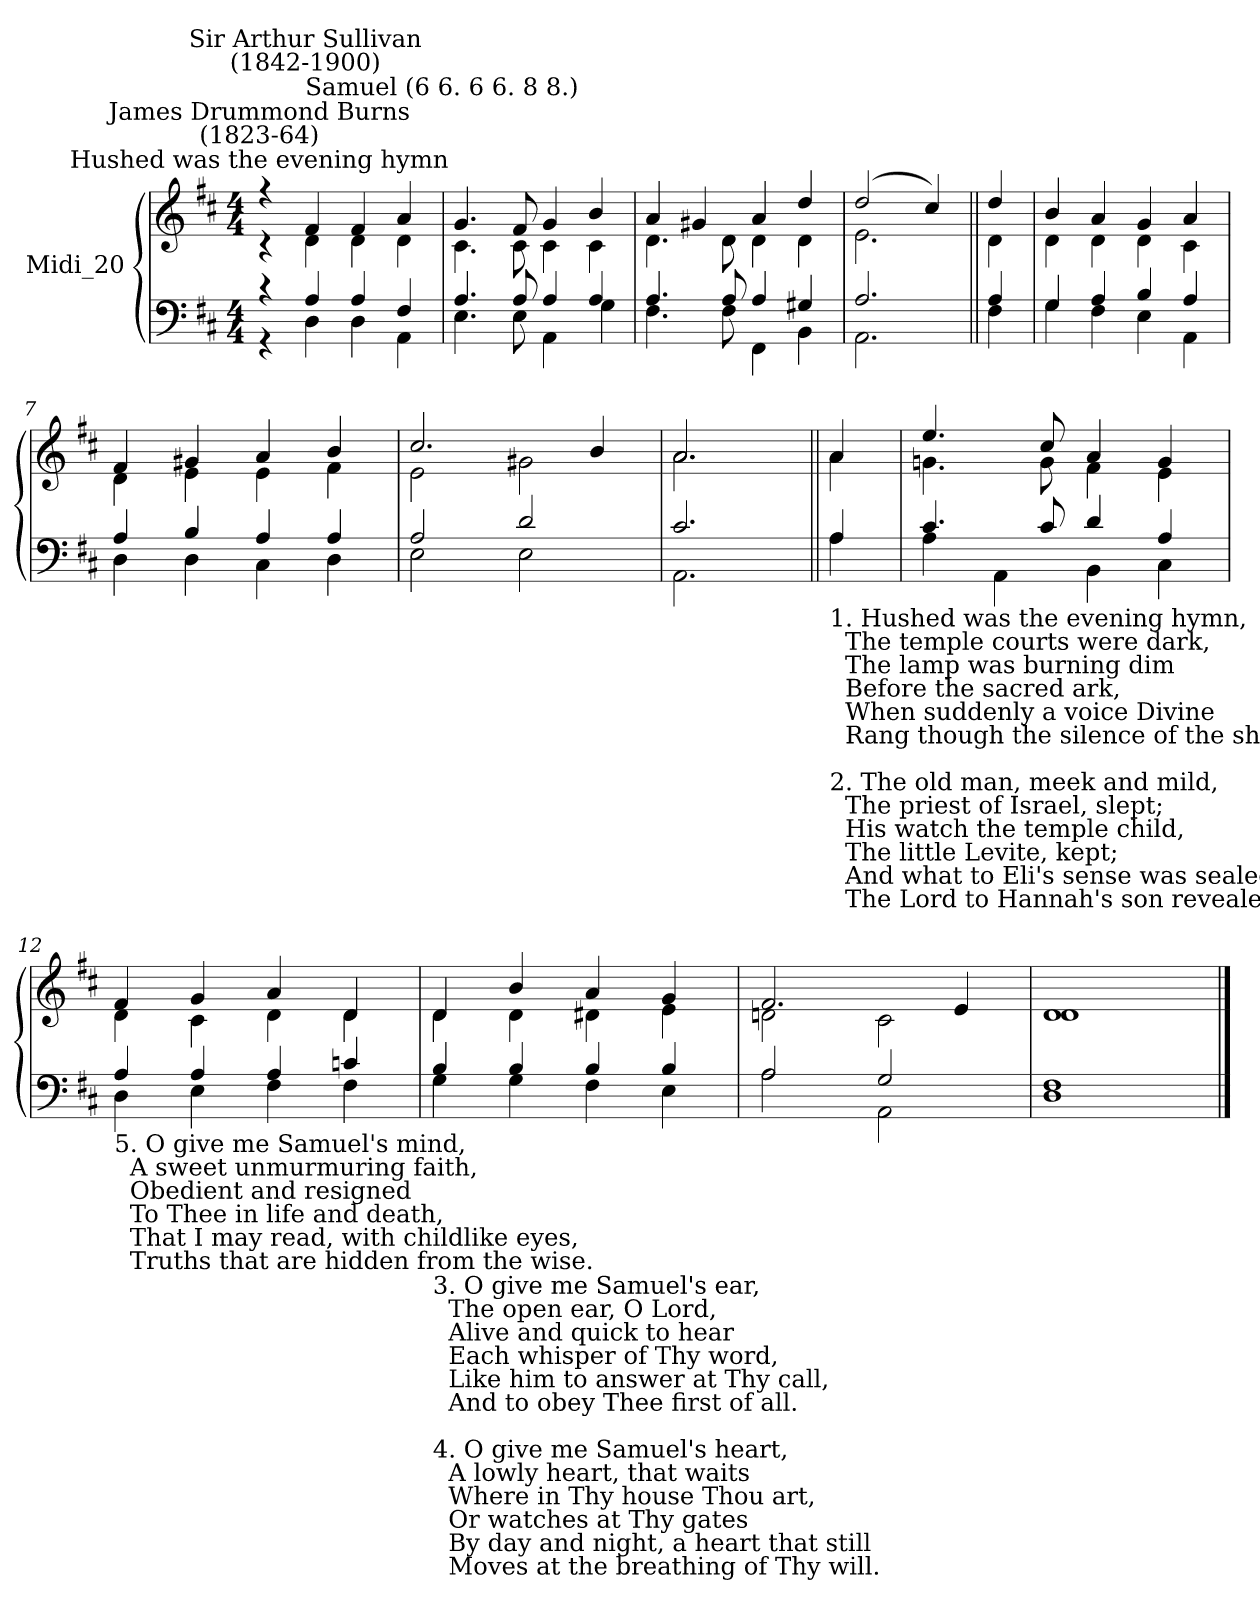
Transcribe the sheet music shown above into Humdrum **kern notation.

**kern	**kern
*part2	*part1
*staff2	*staff1
*I"Midi_20	*I"Midi_20
*clefF4	*clefG2
*k[f#c#]	*k[f#c#]
*D:	*D:
*M4/4	*M4/4
=1	=1
*^	*^
!	!	!LO:TX:a:cj:t=Hushed was the evening hymn	!
!	!	!LO:TX:a:cj:t=James Drummond Burns\n(1823-64)	!
4r	4r	4r	4r
!	!	!LO:TX:a:t=Samuel (6 6. 6 6. 8 8.)	!
!	!	!LO:TX:a:cj:t=Sir Arthur Sullivan\n(1842-1900)	!
4A/	4D\	4f#/	4d\
4A/	4D\	4f#/	4d\
4F#/	4AA\	4a/	4d\
=2	=2	=2	=2
4.A/	4.E\	4.g/	4.c#\
8A/	8E\	8f#/	8c#\
4A/	4AA\	4g/	4c#\
4A/	4G\	4b/	4c#\
=3	=3	=3	=3
4.A/	4.F#\	4a/	4.d\
.	.	4g#X/	.
8A/	8F#\	.	8d\
4A/	4FF#\	4a/	4d\
4G#X/	4BB\	4dd/	4d\
=4	=4	=4	=4
2.A/	2.AA\	(>2dd/	2.e\
.	.	4cc#/)	.
!!LO:LB:g=z	!!
=5||	=5||	=5||	=5||
4A/	4F#\	4dd/	4d\
=6	=6	=6	=6
4G/	4G\	4b/	4d\
4A/	4F#\	4a/	4d\
4B/	4E\	4g/	4d\
4A/	4AA\	4a/	4c#\
=7	=7	=7	=7
4A/	4D\	4f#/	4d\
4B/	4D\	4g#X/	4e\
4A/	4C#\	4a/	4e\
4A/	4D\	4b/	4f#\
=8	=8	=8	=8
2A/	2E\	2.cc#/	2e\
2d/	2E\	.	2g#X\
.	.	4b/	.
=9	=9	=9	=9
2.c#/	2.AA\	2.a/	2.a\
!!LO:LB:g=z	!!
=10||	=10||	=10||	=10||
!LO:TX:b:t=1. Hushed was the evening hymn,\n    The temple courts were dark,\n    The lamp was burning dim\n    Before the sacred ark,\n    When suddenly a voice Divine\n    Rang though the silence of the shrine.\n\n2. The old man, meek and mild,\n    The priest of Israel, slept;\n    His watch the temple child,\n    The little Levite, kept;\n    And what to Eli's sense was sealed\n    The Lord to Hannah's son revealed.	!	!	!
4A/	4A\	4a/	4a\
=11	=11	=11	=11
4.c#/	4A\	4.ee/	4.gn\
.	4AA\	.	.
8c#/	.	8cc#/	8g\
4d/	4BB\	4a/	4f#\
4A/	4C#\	4g/	4e\
=12	=12	=12	=12
!LO:TX:b:t=5. O give me Samuel's mind,\n    A sweet unmurmuring faith,\n    Obedient and resigned\n    To Thee in life and death,\n    That I may read, with childlike eyes,\n    Truths that are hidden from the wise.	!	!	!
4A/	4D\	4f#/	4d\
4A/	4E\	4g/	4c#\
4A/	4F#\	4a/	4d\
4cn/	4F#\	4d/	4d\
=13	=13	=13	=13
!LO:TX:b:t=3. O give me Samuel's ear,\n    The open ear, O Lord,\n    Alive and quick to hear\n    Each whisper of Thy word,\n    Like him to answer at Thy call,\n    And to obey Thee first of all.\n\n4. O give me Samuel's heart,\n    A lowly heart, that waits\n    Where in Thy house Thou art,\n    Or watches at Thy gates\n    By day and night, a heart that still\n    Moves at the breathing of Thy will.	!	!	!
4B/	4G\	4d/	4d\
4B/	4G\	4b/	4d\
4B/	4F#\	4a/	4d#X\
4B/	4E\	4g/	4e\
=14	=14	=14	=14
2A/	2A\	2.f#/	2dn\
2G/	2AA\	.	2c#\
.	.	4e/	.
=15	=15	=15	=15
1F#/	1D\	1d/	1d\
*v	*v	*	*
*	*v	*v
==	==
*-	*-
